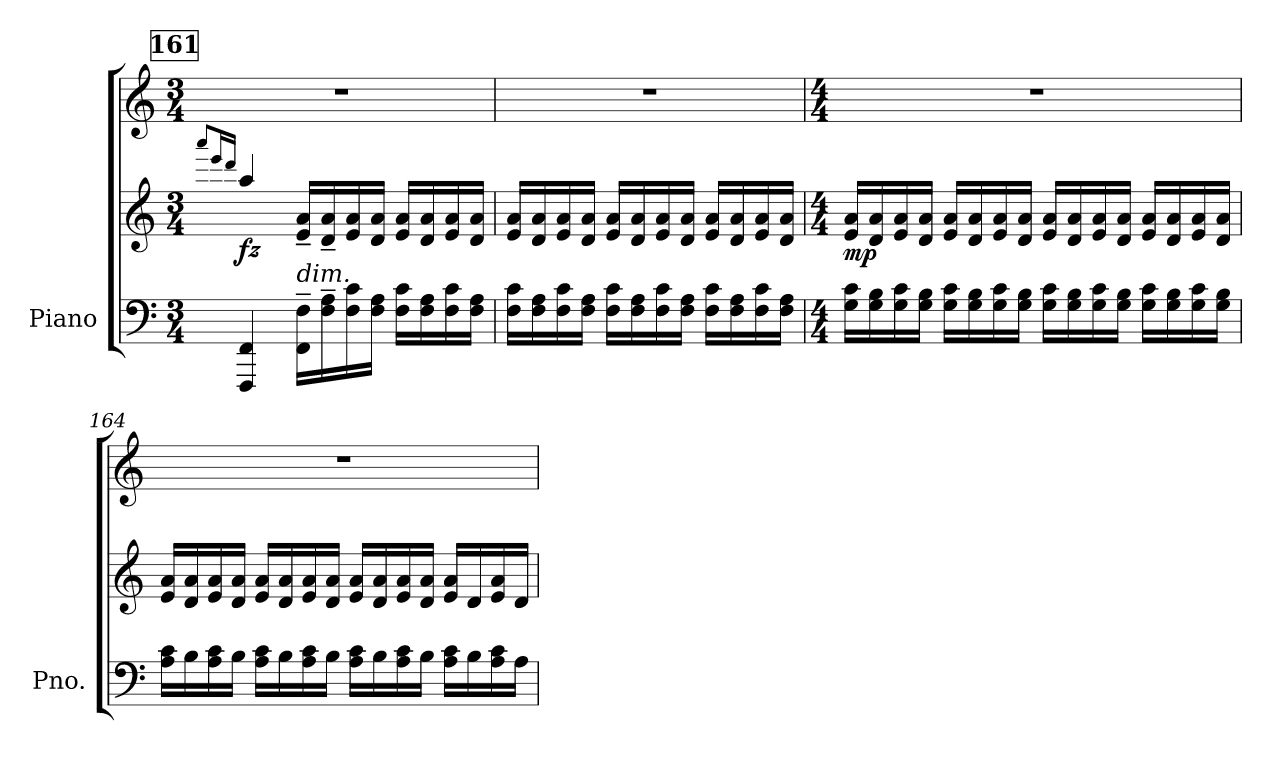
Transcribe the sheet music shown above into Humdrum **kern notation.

**kern	**kern	**kern	**dynam
*part1	*part1	*part1	*part1
*staff3	*staff2	*staff1	*staff1/2/3
*I"Piano	*	*	*
*I'Pno.	*	*	*
*clefF4	*clefG2	*clefG2	*
*k[]	*k[]	*k[]	*
*M3/4	*M3/4	*M3/4	*
*MM25	*MM25	*MM25	*
!!LO:REH:place=s1:a:B:fs=14:t=161
=161	=161	=161	=161
.	8qaaa/L	.	.
.	16qeee/L	.	.
.	16qddd/JJ	.	.
!	!	!	!LO:DY:b=2
4FFF/ 4FF/	4aa/	2.r	fz
!LO:TX:a:i:t=dim.	!	!	!
16FF\~ 16F\~LL	16e/~ 16a/~LL	.	.
16F\~ 16A\~	16d/~ 16a/~	.	.
16F\ 16c\	16e/ 16a/	.	.
16F\ 16A\JJ	16d/ 16a/JJ	.	.
16F\ 16c\LL	16e/ 16a/LL	.	.
16F\ 16A\	16d/ 16a/	.	.
16F\ 16c\	16e/ 16a/	.	.
16F\ 16A\JJ	16d/ 16a/JJ	.	.
=162	=162	=162	=162
16F\ 16c\LL	16e/ 16a/LL	2.r	.
16F\ 16A\	16d/ 16a/	.	.
16F\ 16c\	16e/ 16a/	.	.
16F\ 16A\JJ	16d/ 16a/JJ	.	.
16F\ 16c\LL	16e/ 16a/LL	.	.
16F\ 16A\	16d/ 16a/	.	.
16F\ 16c\	16e/ 16a/	.	.
16F\ 16A\JJ	16d/ 16a/JJ	.	.
16F\ 16c\LL	16e/ 16a/LL	.	.
16F\ 16A\	16d/ 16a/	.	.
16F\ 16c\	16e/ 16a/	.	.
16F\ 16A\JJ	16d/ 16a/JJ	.	.
!!LO:PB:g=z
=163	=163	=163	=163
*M4/4	*M4/4	*M4/4	*
!	!	!	!LO:DY:b=2
16G\ 16c\LL	16e/ 16a/LL	1r	mp
16G\ 16B\	16d/ 16a/	.	.
16G\ 16c\	16e/ 16a/	.	.
16G\ 16B\JJ	16d/ 16a/JJ	.	.
16G\ 16c\LL	16e/ 16a/LL	.	.
16G\ 16B\	16d/ 16a/	.	.
16G\ 16c\	16e/ 16a/	.	.
16G\ 16B\JJ	16d/ 16a/JJ	.	.
16G\ 16c\LL	16e/ 16a/LL	.	.
16G\ 16B\	16d/ 16a/	.	.
16G\ 16c\	16e/ 16a/	.	.
16G\ 16B\JJ	16d/ 16a/JJ	.	.
16G\ 16c\LL	16e/ 16a/LL	.	.
16G\ 16B\	16d/ 16a/	.	.
16G\ 16c\	16e/ 16a/	.	.
16G\ 16B\JJ	16d/ 16a/JJ	.	.
=164	=164	=164	=164
16A\ 16c\LL	16e/ 16a/LL	1r	.
16B\	16d/ 16a/	.	.
16A\ 16c\	16e/ 16a/	.	.
16B\JJ	16d/ 16a/JJ	.	.
16A\ 16c\LL	16e/ 16a/LL	.	.
16B\	16d/ 16a/	.	.
16A\ 16c\	16e/ 16a/	.	.
16B\JJ	16d/ 16a/JJ	.	.
16A\ 16c\LL	16e/ 16a/LL	.	.
16B\	16d/ 16a/	.	.
16A\ 16c\	16e/ 16a/	.	.
16B\JJ	16d/ 16a/JJ	.	.
16A\ 16c\LL	16e/ 16a/LL	.	.
16B\	16d/	.	.
16A\ 16c\	16e/ 16a/	.	.
16A\JJ	16d/JJ	.	.
=	=	=	=
*-	*-	*-	*-
